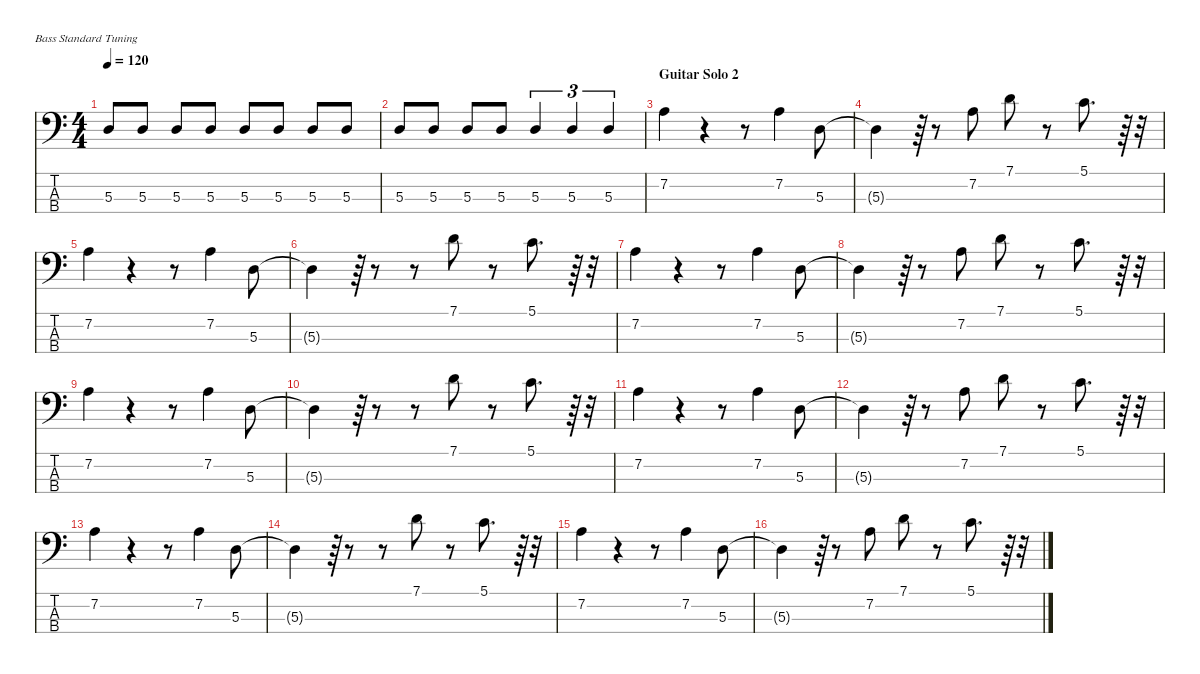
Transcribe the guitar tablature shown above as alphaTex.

\defaultSystemsLayout 4
\hideDynamics
\bracketExtendMode nobrackets
\singleTrackTrackNamePolicy hidden
\multiTrackTrackNamePolicy hidden
\firstSystemTrackNameMode fullname
\firstSystemTrackNameOrientation horizontal
\otherSystemsTrackNameOrientation horizontal
\track ("Bass" "el.bs.") {instrument electricbassfinger}
\staff {score tabs}
\tuning (G2 D2 A1 E1)
\ts (4 4)
\tempo 120
\clef f4
\ks c
5.3.8{dy f beam Up} 5.3.8{beam Up} 5.3.8{beam Up} 5.3.8{beam Up} 5.3.8{beam Up} 5.3.8{beam Up} 5.3.8{beam Up} 5.3.8{beam Up} |
5.3.8{beam Up} 5.3.8{beam Up} 5.3.8{beam Up} 5.3.8{beam Up} 5.3.4{tu (3 2) dy fff beam Up} 5.3.4{tu (3 2) beam Up} 5.3.4{tu (3 2) beam Up} |
\section ("" "Guitar Solo 2")
7.2.4{dy f beam Down} r.4{beam Down} r.8{beam Down} 7.2.4{beam Down} 5.3.8{beam Down} |
5.3{t}.4{beam Down} r.64{beam Down} r.8{beam Down} 7.2.8{beam Down} 7.1.8{beam Down} r.8{beam Down} 5.1.8{d beam Down} r.64{beam Down} r.32{beam Down} |
7.2.4{beam Down} r.4{beam Down} r.8{beam Down} 7.2.4{beam Down} 5.3.8{beam Down} |
5.3{t}.4{beam Down} r.64{beam Down} r.8{beam Down} r.8{beam Down} 7.1.8{beam Down} r.8{beam Down} 5.1.8{d beam Down} r.64{beam Down} r.32{beam Down} |
7.2.4{beam Down} r.4{beam Down} r.8{beam Down} 7.2.4{beam Down} 5.3.8{beam Down} |
5.3{t}.4{beam Down} r.64{beam Down} r.8{beam Down} 7.2.8{beam Down} 7.1.8{beam Down} r.8{beam Down} 5.1.8{d beam Down} r.64{beam Down} r.32{beam Down} |
7.2.4{beam Down} r.4{beam Down} r.8{beam Down} 7.2.4{beam Down} 5.3.8{beam Down} |
5.3{t}.4{beam Down} r.64{beam Down} r.8{beam Down} r.8{beam Down} 7.1.8{beam Down} r.8{beam Down} 5.1.8{d beam Down} r.64{beam Down} r.32{beam Down} |
7.2.4{beam Down} r.4{beam Down} r.8{beam Down} 7.2.4{beam Down} 5.3.8{beam Down} |
5.3{t}.4{beam Down} r.64{beam Down} r.8{beam Down} 7.2.8{beam Down} 7.1.8{beam Down} r.8{beam Down} 5.1.8{d beam Down} r.64{beam Down} r.32{beam Down} |
7.2.4{beam Down} r.4{beam Down} r.8{beam Down} 7.2.4{beam Down} 5.3.8{beam Down} |
5.3{t}.4{beam Down} r.64{beam Down} r.8{beam Down} r.8{beam Down} 7.1.8{beam Down} r.8{beam Down} 5.1.8{d beam Down} r.64{beam Down} r.32{beam Down} |
7.2.4{beam Down} r.4{beam Down} r.8{beam Down} 7.2.4{beam Down} 5.3.8{beam Down} |
5.3{t}.4{beam Down} r.64{beam Down} r.8{beam Down} 7.2.8{beam Down} 7.1.8{beam Down} r.8{beam Down} 5.1.8{d beam Down} r.64{beam Down} r.32{beam Down}
